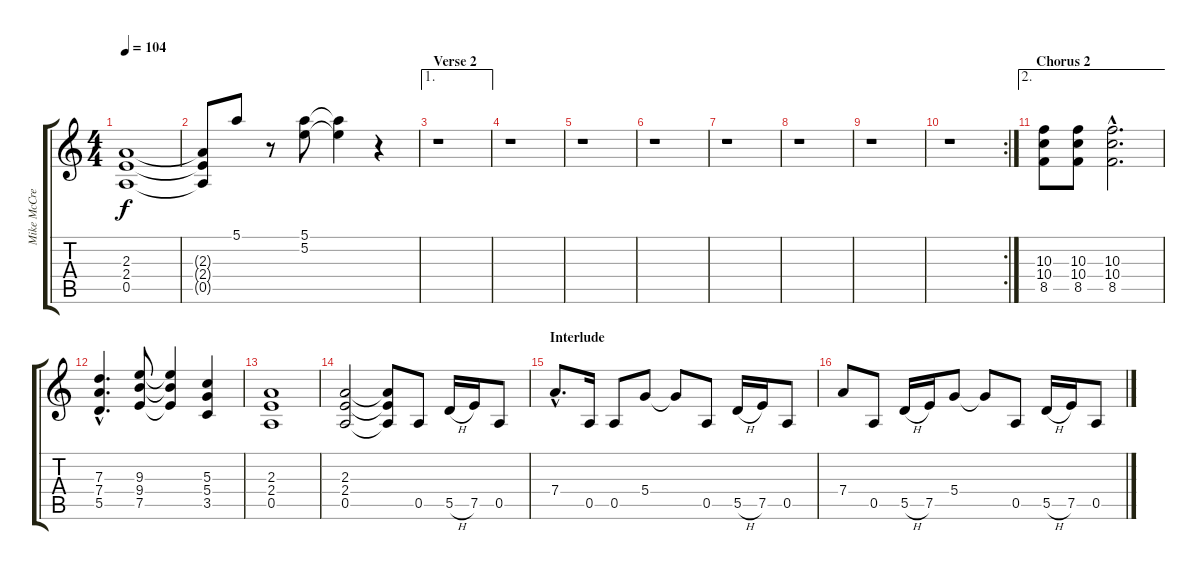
\track ("Mike McCready Gtr 2" "Mike McCre") {instrument distortionguitar}
\staff {score tabs}
\tuning (E4 B3 G3 D3 A2 E2) {hide}
\ts (4 4)
\tempo 104
\clef g2
\ks c
(2.3 2.4 0.5).1{dy f} |
(2.3{t} 2.4{t} 0.5{t}).8 5.1.8 r.8 (5.1 5.2).8 (5.1{t} 5.2{t}).4 r.4 |
\ae 1
\section ("" "Verse 2")
r.1 |
r.1 |
r.1 |
r.1 |
r.1 |
r.1 |
r.1 |
\rc 2
r.1 |
\ae 2
\section ("" "Chorus 2")
(10.3 10.4 8.5).8 (10.3 10.4 8.5).8 (10.3{hac} 10.4{hac} 8.5{hac}).2{d} |
(7.3{hac} 7.4{hac} 5.5{hac}).4{d} (9.3 9.4 7.5).8 (9.3{t} 9.4{t} 7.5{t}).4 (5.3 5.4 3.5).4 |
(2.3 2.4 0.5).1 |
(2.3 2.4 0.5).2 (2.3{t} 2.4{t} 0.5{t}).8 0.5.8 5.5{h}.16 7.5.16 0.5.8 |
\section ("" "Interlude")
7.4{hac}.8{d} 0.5.16 0.5.8 5.4.8 5.4{t}.8 0.5.8 5.5{h}.16 7.5.16 0.5.8 |
7.4.8 0.5.8 5.5{h}.16 7.5.16 5.4.8 5.4{t}.8 0.5.8 5.5{h}.16 7.5.16 0.5.8
